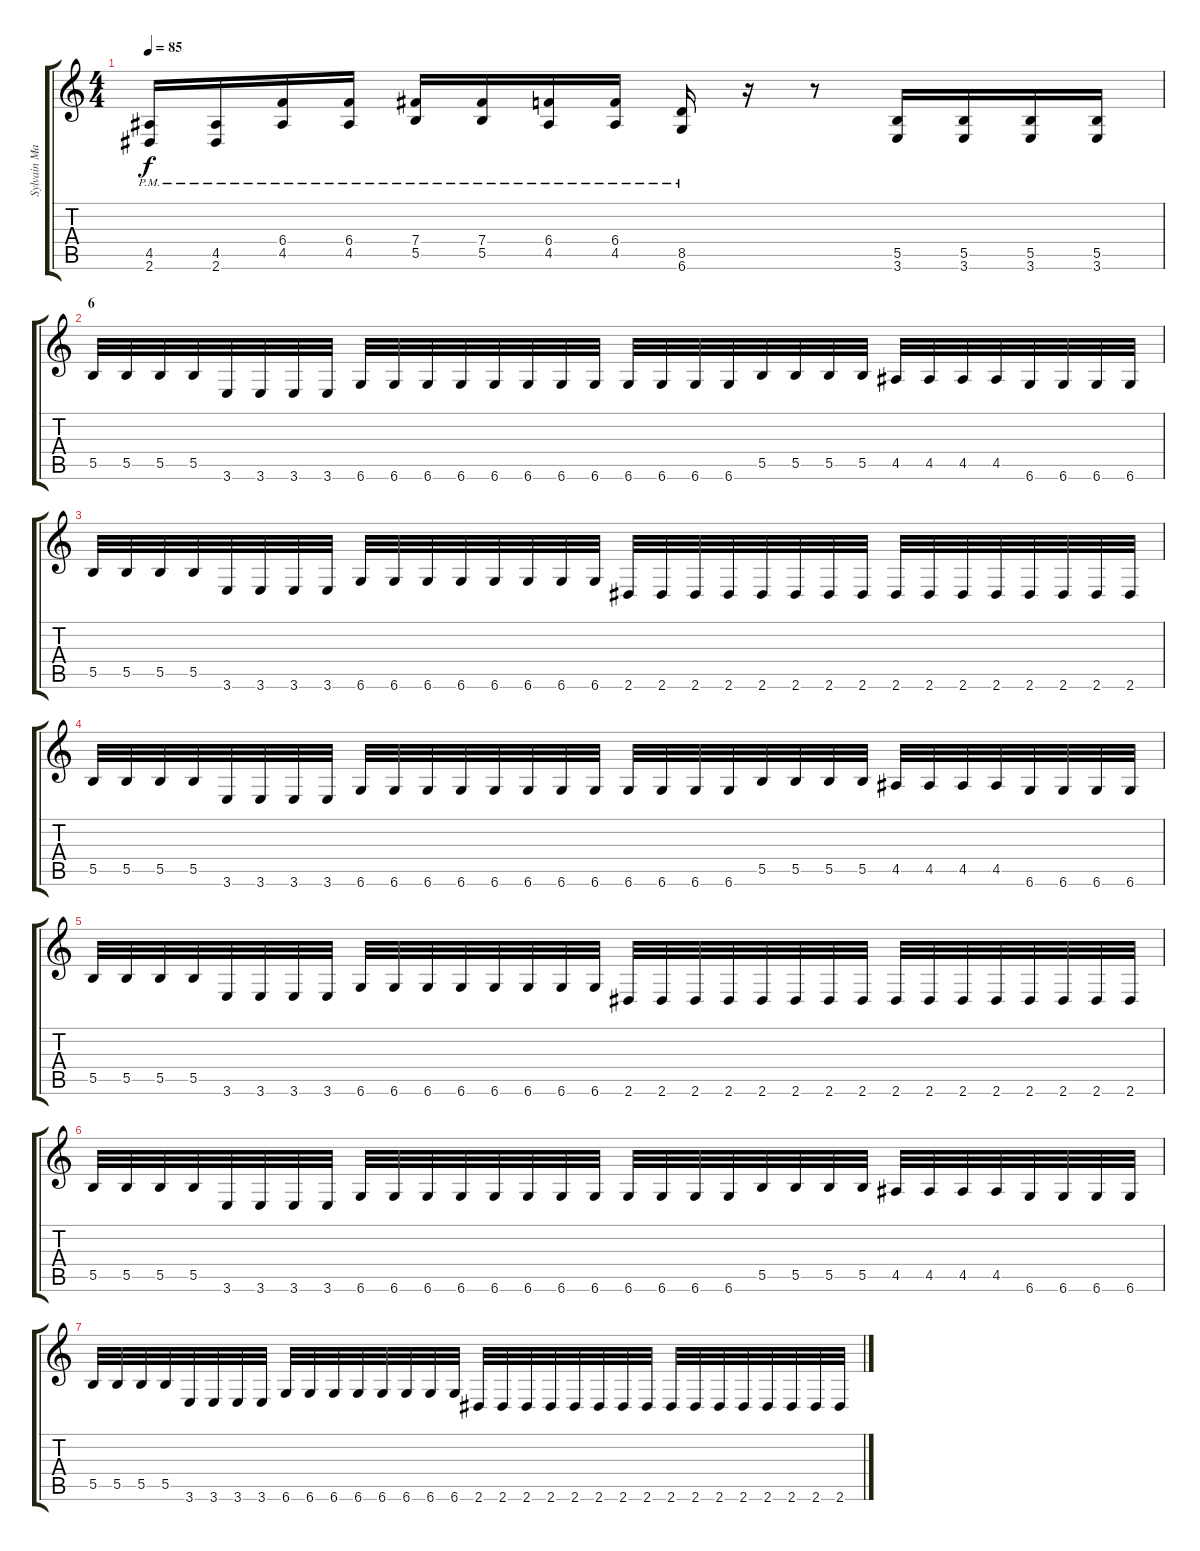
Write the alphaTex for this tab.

\track ("Sylvain Marcoux " "Sylvain Ma") {instrument distortionguitar}
\staff {score tabs}
\tuning (Db4 Ab3 E3 B2 Gb2 Db2) {hide}
\ts (4 4)
\tempo 85
\clef g2
\ks c
(4.5{pm} 2.6{pm}).16{dy f} (4.5{pm} 2.6{pm}).16 (6.4{pm} 4.5{pm}).16 (6.4{pm} 4.5{pm}).16 (7.4{pm} 5.5{pm}).16 (7.4{pm} 5.5{pm}).16 (6.4{pm} 4.5{pm}).16 (6.4{pm} 4.5{pm}).16 (8.5{pm} 6.6{pm}).16 r.16 r.8 (5.5 3.6).16 (5.5 3.6).16 (5.5 3.6).16 (5.5 3.6).16 |
\section ("" "6")
5.5.32 5.5.32 5.5.32 5.5.32 3.6.32 3.6.32 3.6.32 3.6.32 6.6.32 6.6.32 6.6.32 6.6.32 6.6.32 6.6.32 6.6.32 6.6.32 6.6.32 6.6.32 6.6.32 6.6.32 5.5.32 5.5.32 5.5.32 5.5.32 4.5.32 4.5.32 4.5.32 4.5.32 6.6.32 6.6.32 6.6.32 6.6.32 |
5.5.32 5.5.32 5.5.32 5.5.32 3.6.32 3.6.32 3.6.32 3.6.32 6.6.32 6.6.32 6.6.32 6.6.32 6.6.32 6.6.32 6.6.32 6.6.32 2.6.32 2.6.32 2.6.32 2.6.32 2.6.32 2.6.32 2.6.32 2.6.32 2.6.32 2.6.32 2.6.32 2.6.32 2.6.32 2.6.32 2.6.32 2.6.32 |
5.5.32 5.5.32 5.5.32 5.5.32 3.6.32 3.6.32 3.6.32 3.6.32 6.6.32 6.6.32 6.6.32 6.6.32 6.6.32 6.6.32 6.6.32 6.6.32 6.6.32 6.6.32 6.6.32 6.6.32 5.5.32 5.5.32 5.5.32 5.5.32 4.5.32 4.5.32 4.5.32 4.5.32 6.6.32 6.6.32 6.6.32 6.6.32 |
5.5.32 5.5.32 5.5.32 5.5.32 3.6.32 3.6.32 3.6.32 3.6.32 6.6.32 6.6.32 6.6.32 6.6.32 6.6.32 6.6.32 6.6.32 6.6.32 2.6.32 2.6.32 2.6.32 2.6.32 2.6.32 2.6.32 2.6.32 2.6.32 2.6.32 2.6.32 2.6.32 2.6.32 2.6.32 2.6.32 2.6.32 2.6.32 |
5.5.32 5.5.32 5.5.32 5.5.32 3.6.32 3.6.32 3.6.32 3.6.32 6.6.32 6.6.32 6.6.32 6.6.32 6.6.32 6.6.32 6.6.32 6.6.32 6.6.32 6.6.32 6.6.32 6.6.32 5.5.32 5.5.32 5.5.32 5.5.32 4.5.32 4.5.32 4.5.32 4.5.32 6.6.32 6.6.32 6.6.32 6.6.32 |
5.5.32 5.5.32 5.5.32 5.5.32 3.6.32 3.6.32 3.6.32 3.6.32 6.6.32 6.6.32 6.6.32 6.6.32 6.6.32 6.6.32 6.6.32 6.6.32 2.6.32 2.6.32 2.6.32 2.6.32 2.6.32 2.6.32 2.6.32 2.6.32 2.6.32 2.6.32 2.6.32 2.6.32 2.6.32 2.6.32 2.6.32 2.6.32
